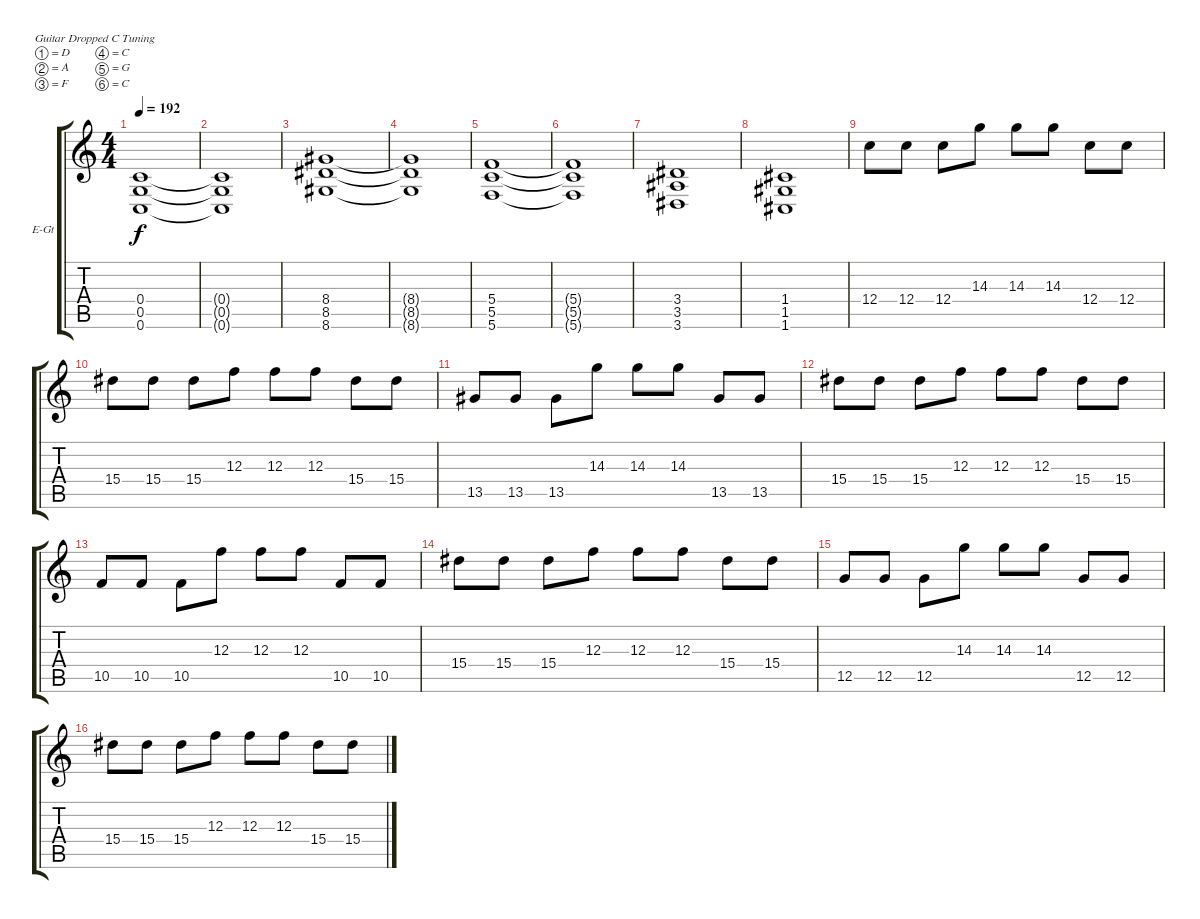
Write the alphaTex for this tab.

\defaultSystemsLayout 4
\bracketExtendMode groupsimilarinstruments
\firstSystemTrackNameOrientation horizontal
\otherSystemsTrackNameOrientation horizontal
\track ("Electric Guitar" "E-Gt") {instrument distortionguitar}
\staff {score tabs}
\tuning (D4 A3 F3 C3 G2 C2)
\ts (4 4)
\tempo 192
\clef g2
\ks c
(0.6 0.5 0.4).1{dy f} |
(0.4{t} 0.5{t} 0.6{t}).1 |
(8.6 8.5 8.4).1 |
(8.4{t} 8.5{t} 8.6{t}).1 |
(5.6 5.5 5.4).1 |
(5.4{t} 5.5{t} 5.6{t}).1 |
(3.6 3.5 3.4).1 |
(1.4 1.5 1.6).1 |
12.4.8 12.4.8 12.4.8 14.3.8 14.3.8 14.3.8 12.4.8 12.4.8 |
15.4.8 15.4.8 15.4.8 12.3.8 12.3.8 12.3.8 15.4.8 15.4.8 |
13.5.8 13.5.8 13.5.8 14.3.8 14.3.8 14.3.8 13.5.8 13.5.8 |
15.4.8 15.4.8 15.4.8 12.3.8 12.3.8 12.3.8 15.4.8 15.4.8 |
10.5.8 10.5.8 10.5.8 12.3.8 12.3.8 12.3.8 10.5.8 10.5.8 |
15.4.8 15.4.8 15.4.8 12.3.8 12.3.8 12.3.8 15.4.8 15.4.8 |
12.5.8 12.5.8 12.5.8 14.3.8 14.3.8 14.3.8 12.5.8 12.5.8 |
15.4.8 15.4.8 15.4.8 12.3.8 12.3.8 12.3.8 15.4.8 15.4.8
